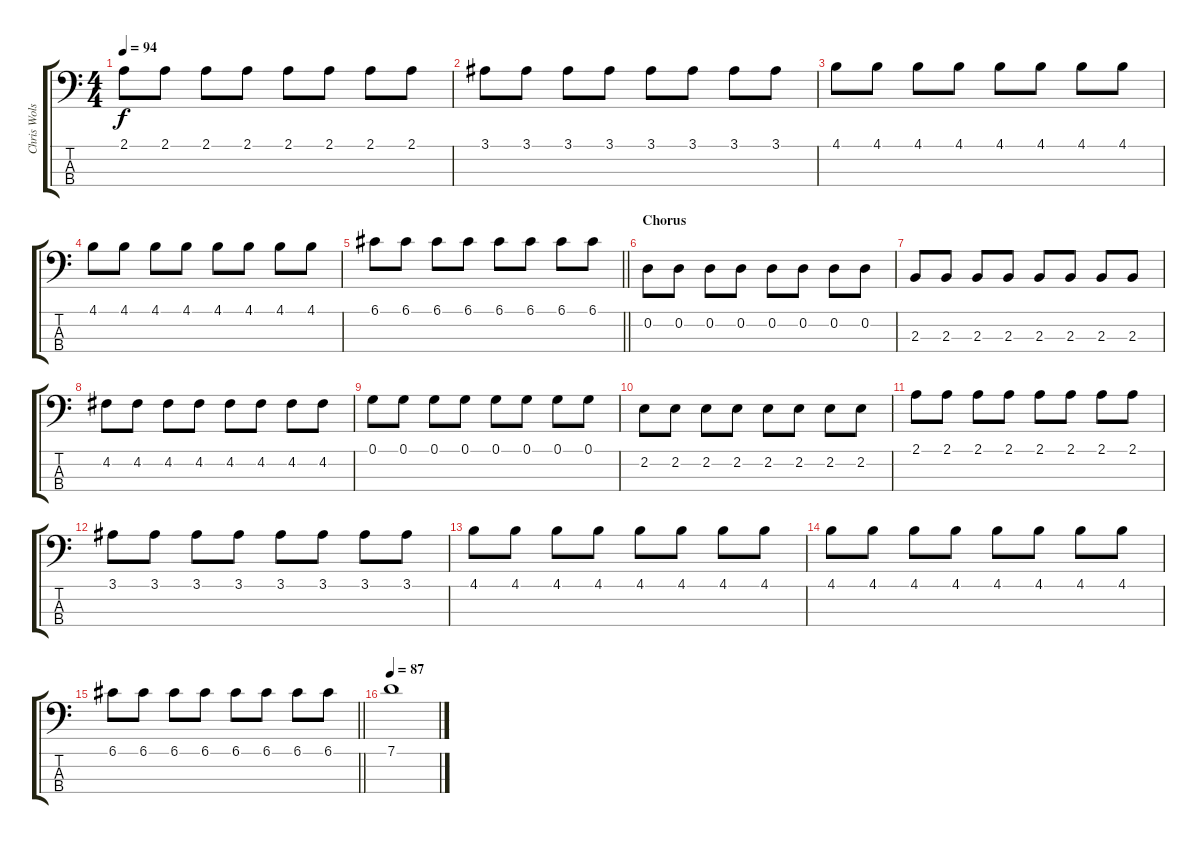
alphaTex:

\track ("Chris Wolstenholme - Electric Bass" "Chris Wols") {instrument electricbassfinger}
\staff {score tabs}
\tuning (G2 D2 A1 E1) {hide}
\ts (4 4)
\tempo 94
\clef f4
\ks c
2.1.8{dy f} 2.1.8 2.1.8 2.1.8 2.1.8 2.1.8 2.1.8 2.1.8 |
3.1.8 3.1.8 3.1.8 3.1.8 3.1.8 3.1.8 3.1.8 3.1.8 |
4.1.8 4.1.8 4.1.8 4.1.8 4.1.8 4.1.8 4.1.8 4.1.8 |
4.1.8 4.1.8 4.1.8 4.1.8 4.1.8 4.1.8 4.1.8 4.1.8 |
\barLineRight lightlight
6.1.8 6.1.8 6.1.8 6.1.8 6.1.8 6.1.8 6.1.8 6.1.8 |
\section ("" "Chorus ")
0.2.8 0.2.8 0.2.8 0.2.8 0.2.8 0.2.8 0.2.8 0.2.8 |
2.3.8 2.3.8 2.3.8 2.3.8 2.3.8 2.3.8 2.3.8 2.3.8 |
4.2.8 4.2.8 4.2.8 4.2.8 4.2.8 4.2.8 4.2.8 4.2.8 |
0.1.8 0.1.8 0.1.8 0.1.8 0.1.8 0.1.8 0.1.8 0.1.8 |
2.2.8 2.2.8 2.2.8 2.2.8 2.2.8 2.2.8 2.2.8 2.2.8 |
2.1.8 2.1.8 2.1.8 2.1.8 2.1.8 2.1.8 2.1.8 2.1.8 |
3.1.8 3.1.8 3.1.8 3.1.8 3.1.8 3.1.8 3.1.8 3.1.8 |
4.1.8 4.1.8 4.1.8 4.1.8 4.1.8 4.1.8 4.1.8 4.1.8 |
4.1.8 4.1.8 4.1.8 4.1.8 4.1.8 4.1.8 4.1.8 4.1.8 |
\barLineRight lightlight
6.1.8 6.1.8 6.1.8 6.1.8 6.1.8 6.1.8 6.1.8 6.1.8 |
\tempo 87
7.1.1
